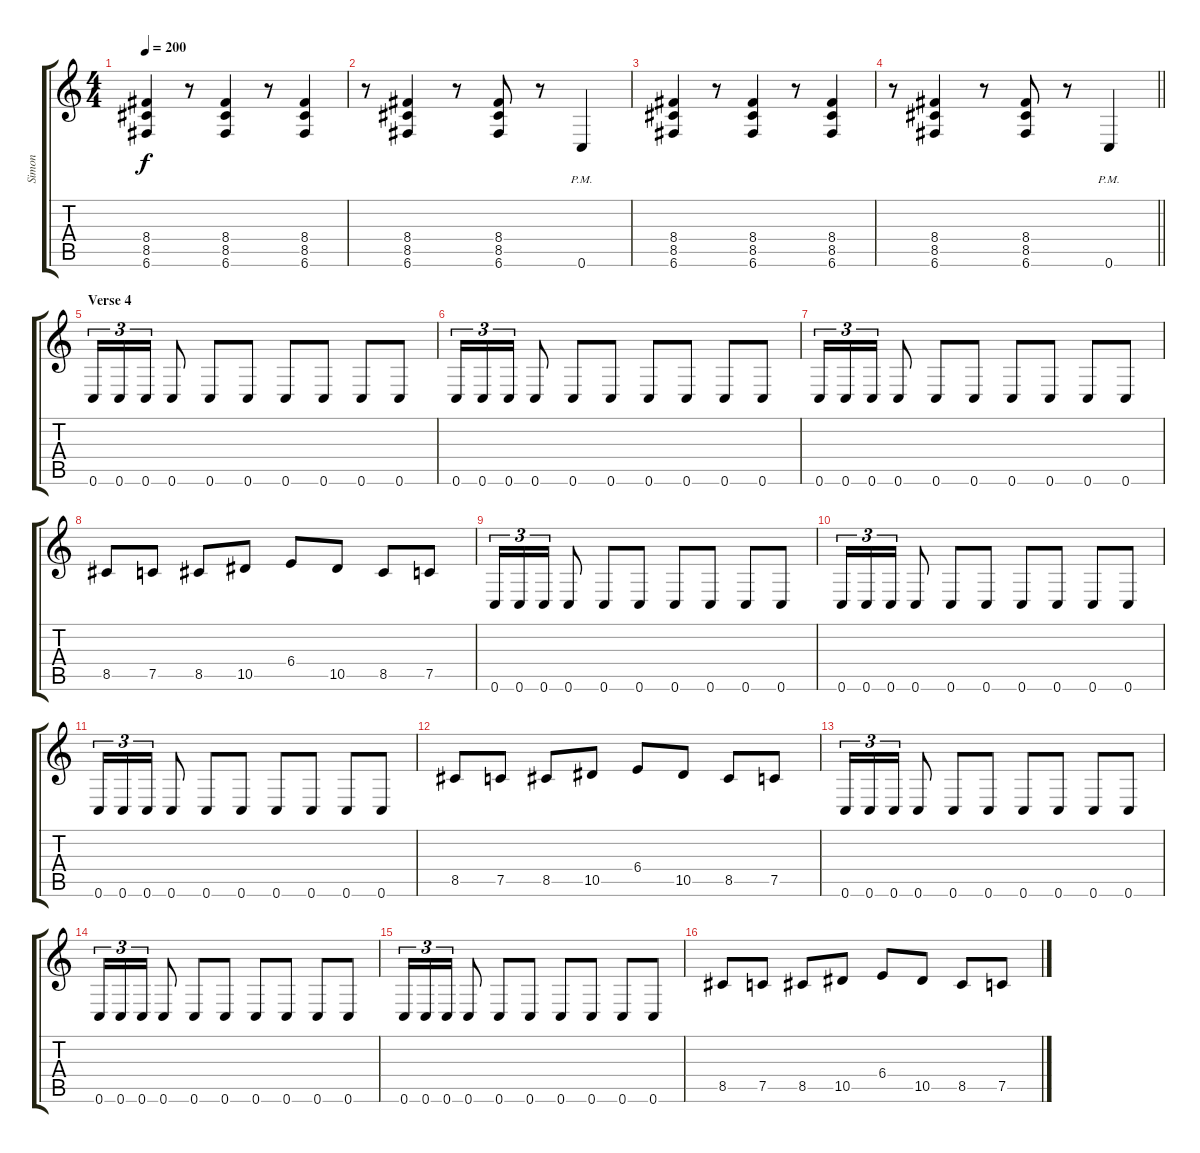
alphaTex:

\track ("Simon" "Simon") {instrument distortionguitar}
\staff {score tabs}
\tuning (C4 G3 Eb3 Bb2 F2 C2) {hide}
\ts (4 4)
\tempo 200
\clef g2
\ks c
(8.4 8.5 6.6).4{dy f volume 5} r.8 (8.4 8.5 6.6).4 r.8 (8.4 8.5 6.6).4 |
r.8 (8.4 8.5 6.6).4 r.8 (8.4 8.5 6.6).8 r.8 0.6{pm}.4 |
(8.4 8.5 6.6).4 r.8 (8.4 8.5 6.6).4 r.8 (8.4 8.5 6.6).4 |
\barLineRight lightlight
r.8 (8.4 8.5 6.6).4 r.8 (8.4 8.5 6.6).8 r.8 0.6{pm}.4 |
\section ("" "Verse 4")
0.6.16{tu (3 2) volume 13} 0.6.16{tu (3 2)} 0.6.16{tu (3 2)} 0.6.8 0.6.8 0.6.8 0.6.8 0.6.8 0.6.8 0.6.8 |
0.6.16{tu (3 2)} 0.6.16{tu (3 2)} 0.6.16{tu (3 2)} 0.6.8 0.6.8 0.6.8 0.6.8 0.6.8 0.6.8 0.6.8 |
0.6.16{tu (3 2)} 0.6.16{tu (3 2)} 0.6.16{tu (3 2)} 0.6.8 0.6.8 0.6.8 0.6.8 0.6.8 0.6.8 0.6.8 |
8.5.8 7.5.8 8.5.8 10.5.8 6.4.8 10.5.8 8.5.8 7.5.8 |
0.6.16{tu (3 2)} 0.6.16{tu (3 2)} 0.6.16{tu (3 2)} 0.6.8 0.6.8 0.6.8 0.6.8 0.6.8 0.6.8 0.6.8 |
0.6.16{tu (3 2)} 0.6.16{tu (3 2)} 0.6.16{tu (3 2)} 0.6.8 0.6.8 0.6.8 0.6.8 0.6.8 0.6.8 0.6.8 |
0.6.16{tu (3 2)} 0.6.16{tu (3 2)} 0.6.16{tu (3 2)} 0.6.8 0.6.8 0.6.8 0.6.8 0.6.8 0.6.8 0.6.8 |
8.5.8 7.5.8 8.5.8 10.5.8 6.4.8 10.5.8 8.5.8 7.5.8 |
0.6.16{tu (3 2)} 0.6.16{tu (3 2)} 0.6.16{tu (3 2)} 0.6.8 0.6.8 0.6.8 0.6.8 0.6.8 0.6.8 0.6.8 |
0.6.16{tu (3 2)} 0.6.16{tu (3 2)} 0.6.16{tu (3 2)} 0.6.8 0.6.8 0.6.8 0.6.8 0.6.8 0.6.8 0.6.8 |
0.6.16{tu (3 2)} 0.6.16{tu (3 2)} 0.6.16{tu (3 2)} 0.6.8 0.6.8 0.6.8 0.6.8 0.6.8 0.6.8 0.6.8 |
8.5.8 7.5.8 8.5.8 10.5.8 6.4.8 10.5.8 8.5.8 7.5.8
